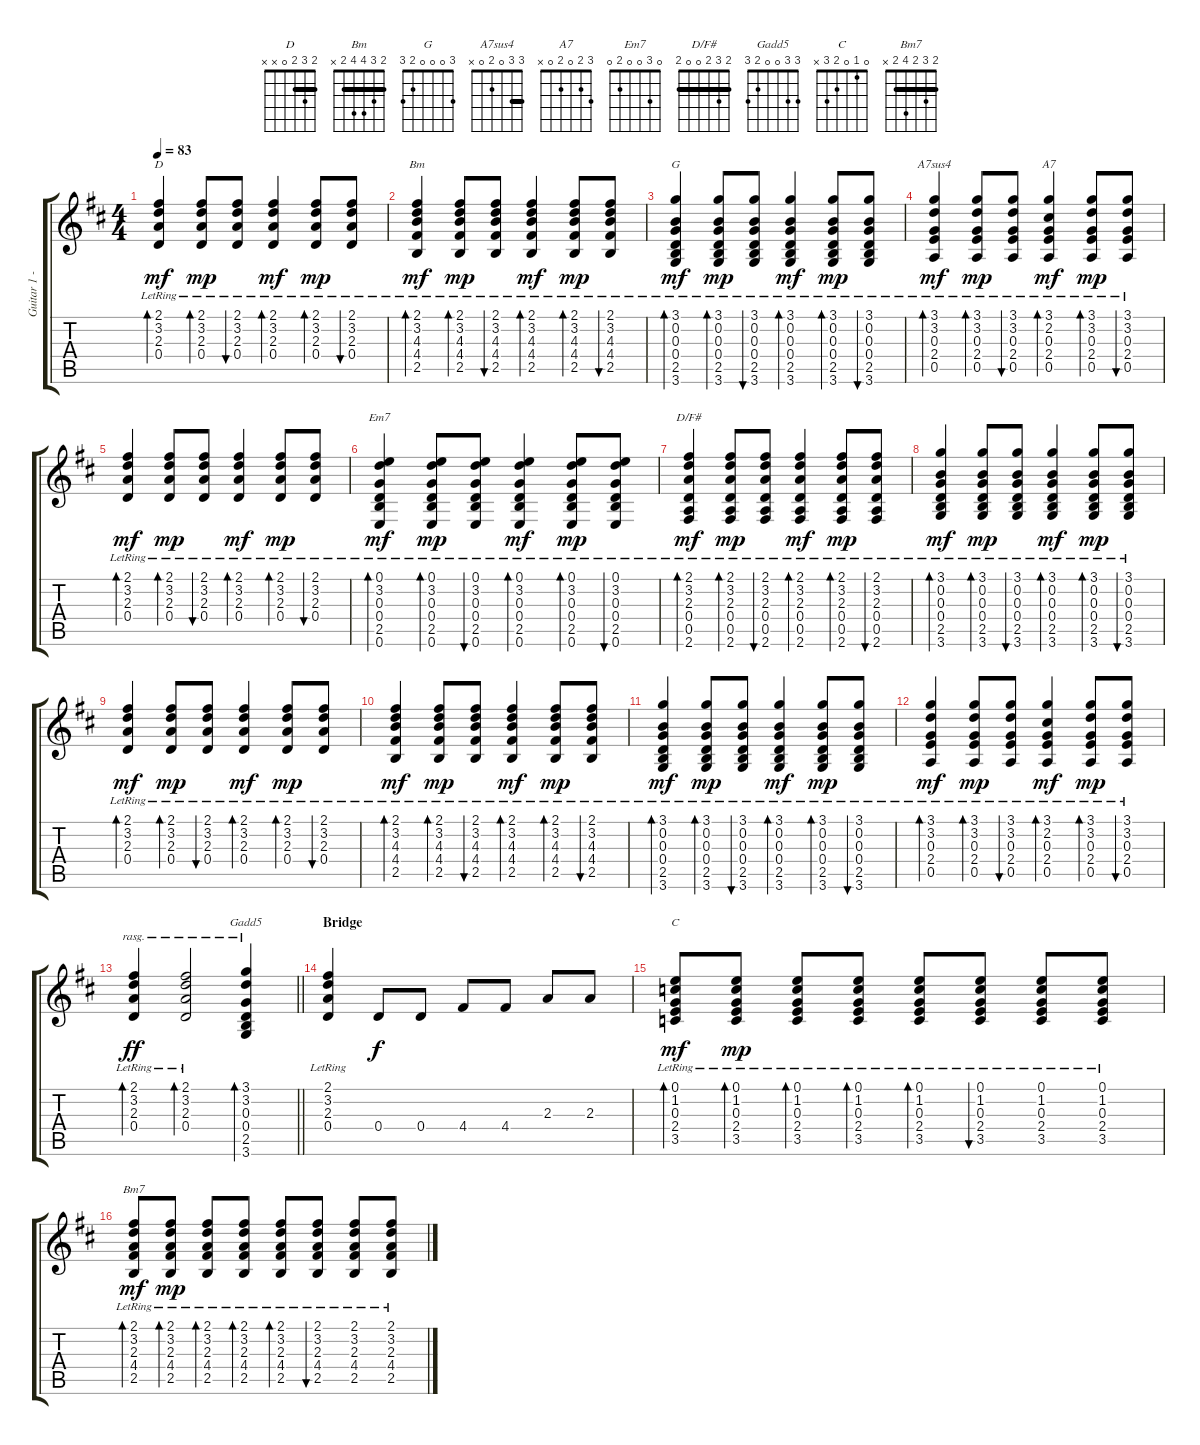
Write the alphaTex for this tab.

\track ("Guitar 1 - Frey" "Guitar 1 -") {instrument acousticguitarsteel}
\staff {score tabs}
\tuning (E4 B3 G3 D3 A2 E2) {hide}
\chord ("D" 2 3 2 0 x x) {barre 2}
\chord ("Bm" 2 3 4 4 2 x) {barre 2}
\chord ("G" 3 0 0 0 2 3)
\chord ("A7sus4" 3 3 0 2 0 x) {barre 3}
\chord ("A7" 3 2 0 2 0 x)
\chord ("Em7" 0 3 0 0 2 0)
\chord ("D/F#" 2 3 2 0 0 2) {barre 2}
\chord ("Gadd5" 3 3 0 0 2 3) {barre 0}
\chord ("C" 0 1 0 2 3 x)
\chord ("Bm7" 2 3 2 4 2 x) {barre 2}
\ts (4 4)
\tempo 83
\clef g2
\ks d
(2.1{lr} 3.2{lr} 2.3{lr} 0.4{lr}).4{bd 30 ch "D" dy mf} (2.1{lr} 3.2{lr} 2.3{lr} 0.4{lr}).8{bd 30 dy mp} (2.1{lr} 3.2{lr} 2.3{lr} 0.4{lr}).8{bu 30} (2.1{lr} 3.2{lr} 2.3{lr} 0.4{lr}).4{bd 30 dy mf} (2.1{lr} 3.2{lr} 2.3{lr} 0.4{lr}).8{bd 30 dy mp} (2.1{lr} 3.2{lr} 2.3{lr} 0.4{lr}).8{bu 30} |
(2.1{lr} 3.2{lr} 4.3{lr} 4.4{lr} 2.5{lr}).4{bd 30 ch "Bm" dy mf} (2.1{lr} 3.2{lr} 4.3{lr} 4.4{lr} 2.5{lr}).8{bd 30 dy mp} (2.1{lr} 3.2{lr} 4.3{lr} 4.4{lr} 2.5{lr}).8{bu 30} (2.1{lr} 3.2{lr} 4.3{lr} 4.4{lr} 2.5{lr}).4{bd 30 dy mf} (2.1{lr} 3.2{lr} 4.3{lr} 4.4{lr} 2.5{lr}).8{bd 30 dy mp} (2.1{lr} 3.2{lr} 4.3{lr} 4.4{lr} 2.5{lr}).8{bu 30} |
(3.1{lr} 0.2{lr} 0.3{lr} 0.4{lr} 2.5{lr} 3.6{lr}).4{bd 30 ch "G" dy mf} (3.1{lr} 0.2{lr} 0.3{lr} 0.4{lr} 2.5{lr} 3.6{lr}).8{bd 30 dy mp} (3.1{lr} 0.2{lr} 0.3{lr} 0.4{lr} 2.5{lr} 3.6{lr}).8{bu 30} (3.1{lr} 0.2{lr} 0.3{lr} 0.4{lr} 2.5{lr} 3.6{lr}).4{bd 30 dy mf} (3.1{lr} 0.2{lr} 0.3{lr} 0.4{lr} 2.5{lr} 3.6{lr}).8{bd 30 dy mp} (3.1{lr} 0.2{lr} 0.3{lr} 0.4{lr} 2.5{lr} 3.6{lr}).8{bu 30} |
(3.1{lr} 3.2{lr} 0.3{lr} 2.4{lr} 0.5{lr}).4{bd 30 ch "A7sus4" dy mf} (3.1{lr} 3.2{lr} 0.3{lr} 2.4{lr} 0.5{lr}).8{bd 30 dy mp} (3.1{lr} 3.2{lr} 0.3{lr} 2.4{lr} 0.5{lr}).8{bu 30} (3.1{lr} 2.2{lr} 0.3{lr} 2.4{lr} 0.5{lr}).4{bd 30 ch "A7" dy mf} (3.1{lr} 3.2{lr} 0.3{lr} 2.4{lr} 0.5{lr}).8{bd 30 dy mp} (3.1{lr} 3.2{lr} 0.3{lr} 2.4{lr} 0.5{lr}).8{bu 30} |
(2.1{lr} 3.2{lr} 2.3{lr} 0.4{lr}).4{bd 30 dy mf} (2.1{lr} 3.2{lr} 2.3{lr} 0.4{lr}).8{bd 30 dy mp} (2.1{lr} 3.2{lr} 2.3{lr} 0.4{lr}).8{bu 30} (2.1{lr} 3.2{lr} 2.3{lr} 0.4{lr}).4{bd 30 dy mf} (2.1{lr} 3.2{lr} 2.3{lr} 0.4{lr}).8{bd 30 dy mp} (2.1{lr} 3.2{lr} 2.3{lr} 0.4{lr}).8{bu 30} |
(0.1{lr} 3.2{lr} 0.3{lr} 0.4{lr} 2.5{lr} 0.6{lr}).4{bd 30 ch "Em7" dy mf} (0.1{lr} 3.2{lr} 0.3{lr} 0.4{lr} 2.5{lr} 0.6{lr}).8{bd 30 dy mp} (0.1{lr} 3.2{lr} 0.3{lr} 0.4{lr} 2.5{lr} 0.6{lr}).8{bu 30} (0.1{lr} 3.2{lr} 0.3{lr} 0.4{lr} 2.5{lr} 0.6{lr}).4{bd 30 dy mf} (0.1{lr} 3.2{lr} 0.3{lr} 0.4{lr} 2.5{lr} 0.6{lr}).8{bd 30 dy mp} (0.1{lr} 3.2{lr} 0.3{lr} 0.4{lr} 2.5{lr} 0.6{lr}).8{bu 30} |
(2.1{lr} 3.2{lr} 2.3{lr} 0.4{lr} 0.5{lr} 2.6{lr}).4{bd 30 ch "D/F#" dy mf} (2.1{lr} 3.2{lr} 2.3{lr} 0.4{lr} 0.5{lr} 2.6{lr}).8{bd 30 dy mp} (2.1{lr} 3.2{lr} 2.3{lr} 0.4{lr} 0.5{lr} 2.6{lr}).8{bu 30} (2.1{lr} 3.2{lr} 2.3{lr} 0.4{lr} 0.5{lr} 2.6{lr}).4{bd 30 dy mf} (2.1{lr} 3.2{lr} 2.3{lr} 0.4{lr} 0.5{lr} 2.6{lr}).8{bd 30 dy mp} (2.1{lr} 3.2{lr} 2.3{lr} 0.4{lr} 0.5{lr} 2.6{lr}).8{bu 30} |
(3.1{lr} 0.2{lr} 0.3{lr} 0.4{lr} 2.5{lr} 3.6{lr}).4{bd 30 dy mf} (3.1{lr} 0.2{lr} 0.3{lr} 0.4{lr} 2.5{lr} 3.6{lr}).8{bd 30 dy mp} (3.1{lr} 0.2{lr} 0.3{lr} 0.4{lr} 2.5{lr} 3.6{lr}).8{bu 30} (3.1{lr} 0.2{lr} 0.3{lr} 0.4{lr} 2.5{lr} 3.6{lr}).4{bd 30 dy mf} (3.1{lr} 0.2{lr} 0.3{lr} 0.4{lr} 2.5{lr} 3.6{lr}).8{bd 30 dy mp} (3.1{lr} 0.2{lr} 0.3{lr} 0.4{lr} 2.5{lr} 3.6{lr}).8{bu 30} |
(2.1{lr} 3.2{lr} 2.3{lr} 0.4{lr}).4{bd 30 dy mf} (2.1{lr} 3.2{lr} 2.3{lr} 0.4{lr}).8{bd 30 dy mp} (2.1{lr} 3.2{lr} 2.3{lr} 0.4{lr}).8{bu 30} (2.1{lr} 3.2{lr} 2.3{lr} 0.4{lr}).4{bd 30 dy mf} (2.1{lr} 3.2{lr} 2.3{lr} 0.4{lr}).8{bd 30 dy mp} (2.1{lr} 3.2{lr} 2.3{lr} 0.4{lr}).8{bu 30} |
(2.1{lr} 3.2{lr} 4.3{lr} 4.4{lr} 2.5{lr}).4{bd 30 dy mf} (2.1{lr} 3.2{lr} 4.3{lr} 4.4{lr} 2.5{lr}).8{bd 30 dy mp} (2.1{lr} 3.2{lr} 4.3{lr} 4.4{lr} 2.5{lr}).8{bu 30} (2.1{lr} 3.2{lr} 4.3{lr} 4.4{lr} 2.5{lr}).4{bd 30 dy mf} (2.1{lr} 3.2{lr} 4.3{lr} 4.4{lr} 2.5{lr}).8{bd 30 dy mp} (2.1{lr} 3.2{lr} 4.3{lr} 4.4{lr} 2.5{lr}).8{bu 30} |
(3.1{lr} 0.2{lr} 0.3{lr} 0.4{lr} 2.5{lr} 3.6{lr}).4{bd 30 dy mf} (3.1{lr} 0.2{lr} 0.3{lr} 0.4{lr} 2.5{lr} 3.6{lr}).8{bd 30 dy mp} (3.1{lr} 0.2{lr} 0.3{lr} 0.4{lr} 2.5{lr} 3.6{lr}).8{bu 30} (3.1{lr} 0.2{lr} 0.3{lr} 0.4{lr} 2.5{lr} 3.6{lr}).4{bd 30 dy mf} (3.1{lr} 0.2{lr} 0.3{lr} 0.4{lr} 2.5{lr} 3.6{lr}).8{bd 30 dy mp} (3.1{lr} 0.2{lr} 0.3{lr} 0.4{lr} 2.5{lr} 3.6{lr}).8{bu 30} |
(3.1{lr} 3.2{lr} 0.3{lr} 2.4{lr} 0.5{lr}).4{bd 30 dy mf} (3.1{lr} 3.2{lr} 0.3{lr} 2.4{lr} 0.5{lr}).8{bd 30 dy mp} (3.1{lr} 3.2{lr} 0.3{lr} 2.4{lr} 0.5{lr}).8{bu 30} (3.1{lr} 2.2{lr} 0.3{lr} 2.4{lr} 0.5{lr}).4{bd 30 dy mf} (3.1{lr} 3.2{lr} 0.3{lr} 2.4{lr} 0.5{lr}).8{bd 30 dy mp} (3.1{lr} 3.2{lr} 0.3{lr} 2.4{lr} 0.5{lr}).8{bu 30} |
\barLineRight lightlight
(2.1{lr} 3.2{lr} 2.3{lr} 0.4{lr}).4{bd 60 rasg ii dy ff} (2.1{lr} 3.2{lr} 2.3{lr} 0.4{lr}).2{bd 60 rasg ii} (3.1 3.2 0.3 0.4 2.5 3.6).4{bd 60 ch "Gadd5" rasg ii} |
\section ("" "Bridge")
(2.1{lr} 3.2{lr} 2.3{lr} 0.4{lr}).4 0.4.8{dy f} 0.4.8 4.4.8 4.4.8 2.3.8 2.3.8 |
(0.1{lr} 1.2{lr} 0.3{lr} 2.4{lr} 3.5{lr}).8{bd 30 ch "C" dy mf} (0.1{lr} 1.2{lr} 0.3{lr} 2.4{lr} 3.5{lr}).8{bd 30 dy mp} (0.1{lr} 1.2{lr} 0.3{lr} 2.4{lr} 3.5{lr}).8{bd 30} (0.1{lr} 1.2{lr} 0.3{lr} 2.4{lr} 3.5{lr}).8{bd 30} (0.1{lr} 1.2{lr} 0.3{lr} 2.4{lr} 3.5{lr}).8{bd 30} (0.1{lr} 1.2{lr} 0.3{lr} 2.4{lr} 3.5{lr}).8{bu 30} (0.1{lr} 1.2{lr} 0.3{lr} 2.4{lr} 3.5{lr}).8 (0.1{lr} 1.2{lr} 0.3{lr} 2.4{lr} 3.5{lr}).8 |
(2.1{lr} 3.2{lr} 2.3{lr} 4.4{lr} 2.5{lr}).8{bd 30 ch "Bm7" dy mf} (2.1{lr} 3.2{lr} 2.3{lr} 4.4{lr} 2.5{lr}).8{bd 30 dy mp} (2.1{lr} 3.2{lr} 2.3{lr} 4.4{lr} 2.5{lr}).8{bd 30} (2.1{lr} 3.2{lr} 2.3{lr} 4.4{lr} 2.5{lr}).8{bd 30} (2.1{lr} 3.2{lr} 2.3{lr} 4.4{lr} 2.5{lr}).8{bd 30} (2.1{lr} 3.2{lr} 2.3{lr} 4.4{lr} 2.5{lr}).8{bu 30} (2.1{lr} 3.2{lr} 2.3{lr} 4.4{lr} 2.5{lr}).8 (2.1{lr} 3.2{lr} 2.3{lr} 4.4{lr} 2.5{lr}).8
